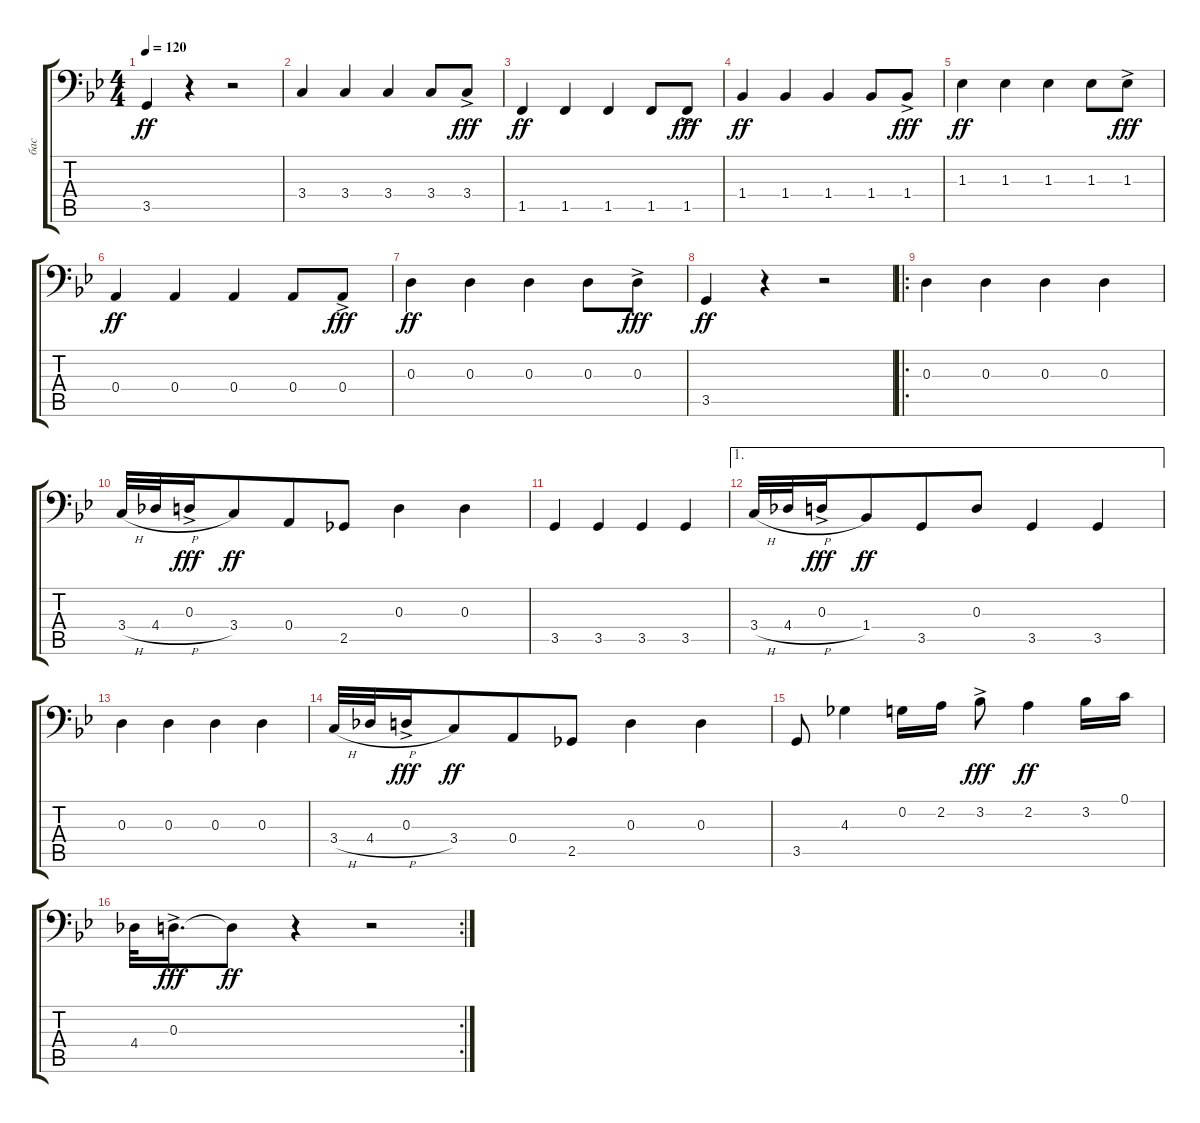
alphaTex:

\track ("бас" "бас") {instrument electricbasspick}
\staff {score tabs}
\tuning (C3 G2 D2 A1 E1 B0) {hide}
\ts (4 4)
\tempo 120
\clef f4
\ks gminor
3.5.4{dy ff} r.4 r.2 |
3.4.4 3.4.4 3.4.4 3.4.8 3.4{ac}.8{dy fff} |
1.5.4{dy ff} 1.5.4 1.5.4 1.5.8 1.5{ac}.8{dy fff} |
1.4.4{dy ff} 1.4.4 1.4.4 1.4.8 1.4{ac}.8{dy fff} |
1.3.4{dy ff} 1.3.4 1.3.4 1.3.8 1.3{ac}.8{dy fff} |
0.4.4{dy ff} 0.4.4 0.4.4 0.4.8 0.4{ac}.8{dy fff} |
0.3.4{dy ff} 0.3.4 0.3.4 0.3.8 0.3{ac}.8{dy fff} |
3.5.4{dy ff} r.4 r.2 |
\ro
0.3.4 0.3.4 0.3.4 0.3.4 |
3.4{h}.32 4.4{h}.32 0.3{ac}.16{dy fff} 3.4.8{dy ff beam merge} 0.4.8 2.5.8 0.3.4 0.3.4 |
3.5.4 3.5.4 3.5.4 3.5.4 |
\ae 1
3.4{h}.32 4.4{h}.32 0.3{ac}.16{dy fff} 1.4.8{dy ff beam merge} 3.5.8 0.3.8 3.5.4 3.5.4 |
0.3.4 0.3.4 0.3.4 0.3.4 |
3.4{h}.32 4.4{h}.32 0.3{ac}.16{dy fff} 3.4.8{dy ff beam merge} 0.4.8 2.5.8 0.3.4 0.3.4 |
3.5.8 4.3.4 0.2.16 2.2.16 3.2{ac}.8{dy fff} 2.2.4{dy ff} 3.2.16 0.1.16 |
\rc 2
4.4.32 0.3{ac}.16{d dy fff} 0.3{t}.8{dy ff} r.4 r.2
